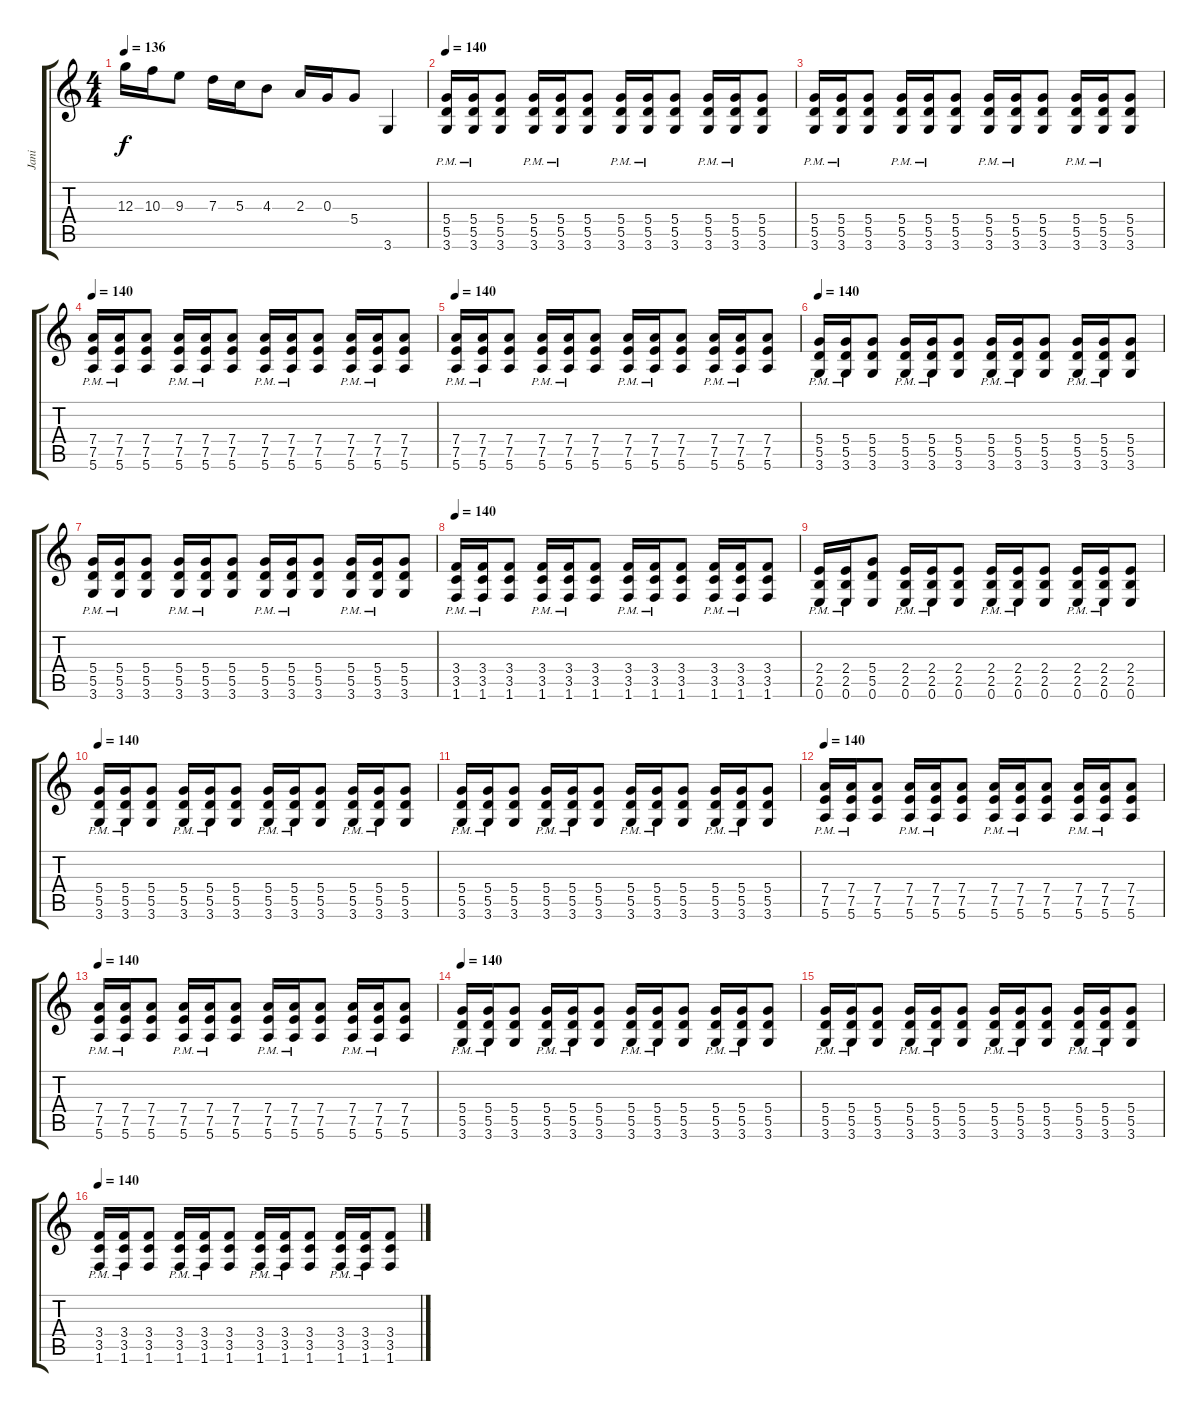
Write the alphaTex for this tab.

\track ("Jani" "Jani") {instrument overdrivenguitar}
\staff {score tabs}
\tuning (E4 B3 G3 D3 A2 E2) {hide}
\ts (4 4)
\tempo 136
\clef g2
\ks c
12.3.16{dy f} 10.3.16 9.3.8 7.3.16 5.3.16 4.3.8 2.3.16 0.3.16 5.4.8 3.6.4 |
\tempo 140
(5.4{pm} 5.5{pm} 3.6{pm}).16{instrument distortionguitar} (5.4{pm} 5.5{pm} 3.6{pm}).16 (5.4 5.5 3.6).8 (5.4{pm} 5.5{pm} 3.6{pm}).16 (5.4{pm} 5.5{pm} 3.6{pm}).16 (5.4 5.5 3.6).8 (5.4{pm} 5.5{pm} 3.6{pm}).16 (5.4{pm} 5.5{pm} 3.6{pm}).16 (5.4 5.5 3.6).8 (5.4{pm} 5.5{pm} 3.6{pm}).16 (5.4{pm} 5.5{pm} 3.6{pm}).16 (5.4 5.5 3.6).8 |
(5.4{pm} 5.5{pm} 3.6{pm}).16{instrument distortionguitar} (5.4{pm} 5.5{pm} 3.6{pm}).16 (5.4 5.5 3.6).8 (5.4{pm} 5.5{pm} 3.6{pm}).16 (5.4{pm} 5.5{pm} 3.6{pm}).16 (5.4 5.5 3.6).8 (5.4{pm} 5.5{pm} 3.6{pm}).16 (5.4{pm} 5.5{pm} 3.6{pm}).16 (5.4 5.5 3.6).8 (5.4{pm} 5.5{pm} 3.6{pm}).16 (5.4{pm} 5.5{pm} 3.6{pm}).16 (5.4 5.5 3.6).8 |
\tempo 140
(7.4{pm} 7.5{pm} 5.6{pm}).16{instrument distortionguitar} (7.4{pm} 7.5{pm} 5.6{pm}).16 (7.4 7.5 5.6).8 (7.4{pm} 7.5{pm} 5.6{pm}).16 (7.4{pm} 7.5{pm} 5.6{pm}).16 (7.4 7.5 5.6).8 (7.4{pm} 7.5{pm} 5.6{pm}).16 (7.4{pm} 7.5{pm} 5.6{pm}).16 (7.4 7.5 5.6).8 (7.4{pm} 7.5{pm} 5.6{pm}).16 (7.4{pm} 7.5{pm} 5.6{pm}).16 (7.4 7.5 5.6).8 |
\tempo 140
(7.4{pm} 7.5{pm} 5.6{pm}).16{instrument distortionguitar} (7.4{pm} 7.5{pm} 5.6{pm}).16 (7.4 7.5 5.6).8 (7.4{pm} 7.5{pm} 5.6{pm}).16 (7.4{pm} 7.5{pm} 5.6{pm}).16 (7.4 7.5 5.6).8 (7.4{pm} 7.5{pm} 5.6{pm}).16 (7.4{pm} 7.5{pm} 5.6{pm}).16 (7.4 7.5 5.6).8 (7.4{pm} 7.5{pm} 5.6{pm}).16 (7.4{pm} 7.5{pm} 5.6{pm}).16 (7.4 7.5 5.6).8 |
\tempo 140
(5.4{pm} 5.5{pm} 3.6{pm}).16{instrument distortionguitar} (5.4{pm} 5.5{pm} 3.6{pm}).16 (5.4 5.5 3.6).8 (5.4{pm} 5.5{pm} 3.6{pm}).16 (5.4{pm} 5.5{pm} 3.6{pm}).16 (5.4 5.5 3.6).8 (5.4{pm} 5.5{pm} 3.6{pm}).16 (5.4{pm} 5.5{pm} 3.6{pm}).16 (5.4 5.5 3.6).8 (5.4{pm} 5.5{pm} 3.6{pm}).16 (5.4{pm} 5.5{pm} 3.6{pm}).16 (5.4 5.5 3.6).8 |
(5.4{pm} 5.5{pm} 3.6{pm}).16{instrument distortionguitar} (5.4{pm} 5.5{pm} 3.6{pm}).16 (5.4 5.5 3.6).8 (5.4{pm} 5.5{pm} 3.6{pm}).16 (5.4{pm} 5.5{pm} 3.6{pm}).16 (5.4 5.5 3.6).8 (5.4{pm} 5.5{pm} 3.6{pm}).16 (5.4{pm} 5.5{pm} 3.6{pm}).16 (5.4 5.5 3.6).8 (5.4{pm} 5.5{pm} 3.6{pm}).16 (5.4{pm} 5.5{pm} 3.6{pm}).16 (5.4 5.5 3.6).8 |
\tempo 140
(3.4{pm} 3.5{pm} 1.6{pm}).16{instrument distortionguitar} (3.4{pm} 3.5{pm} 1.6{pm}).16 (3.4 3.5 1.6).8 (3.4{pm} 3.5{pm} 1.6{pm}).16 (3.4{pm} 3.5{pm} 1.6{pm}).16 (3.4 3.5 1.6).8 (3.4{pm} 3.5{pm} 1.6{pm}).16 (3.4{pm} 3.5{pm} 1.6{pm}).16 (3.4 3.5 1.6).8 (3.4{pm} 3.5{pm} 1.6{pm}).16 (3.4{pm} 3.5{pm} 1.6{pm}).16 (3.4 3.5 1.6).8 |
(2.4{pm} 2.5{pm} 0.6{pm}).16{instrument distortionguitar} (2.4{pm} 2.5{pm} 0.6{pm}).16 (5.4 5.5 0.6).8 (2.4{pm} 2.5{pm} 0.6{pm}).16 (2.4{pm} 2.5{pm} 0.6{pm}).16 (2.4 2.5 0.6).8 (2.4{pm} 2.5{pm} 0.6{pm}).16 (2.4{pm} 2.5{pm} 0.6{pm}).16 (2.4 2.5 0.6).8 (2.4{pm} 2.5{pm} 0.6{pm}).16 (2.4{pm} 2.5{pm} 0.6{pm}).16 (2.4 2.5 0.6).8 |
\tempo 140
(5.4{pm} 5.5{pm} 3.6{pm}).16{instrument distortionguitar} (5.4{pm} 5.5{pm} 3.6{pm}).16 (5.4 5.5 3.6).8 (5.4{pm} 5.5{pm} 3.6{pm}).16 (5.4{pm} 5.5{pm} 3.6{pm}).16 (5.4 5.5 3.6).8 (5.4{pm} 5.5{pm} 3.6{pm}).16 (5.4{pm} 5.5{pm} 3.6{pm}).16 (5.4 5.5 3.6).8 (5.4{pm} 5.5{pm} 3.6{pm}).16 (5.4{pm} 5.5{pm} 3.6{pm}).16 (5.4 5.5 3.6).8 |
(5.4{pm} 5.5{pm} 3.6{pm}).16{instrument distortionguitar} (5.4{pm} 5.5{pm} 3.6{pm}).16 (5.4 5.5 3.6).8 (5.4{pm} 5.5{pm} 3.6{pm}).16 (5.4{pm} 5.5{pm} 3.6{pm}).16 (5.4 5.5 3.6).8 (5.4{pm} 5.5{pm} 3.6{pm}).16 (5.4{pm} 5.5{pm} 3.6{pm}).16 (5.4 5.5 3.6).8 (5.4{pm} 5.5{pm} 3.6{pm}).16 (5.4{pm} 5.5{pm} 3.6{pm}).16 (5.4 5.5 3.6).8 |
\tempo 140
(7.4{pm} 7.5{pm} 5.6{pm}).16{instrument distortionguitar} (7.4{pm} 7.5{pm} 5.6{pm}).16 (7.4 7.5 5.6).8 (7.4{pm} 7.5{pm} 5.6{pm}).16 (7.4{pm} 7.5{pm} 5.6{pm}).16 (7.4 7.5 5.6).8 (7.4{pm} 7.5{pm} 5.6{pm}).16 (7.4{pm} 7.5{pm} 5.6{pm}).16 (7.4 7.5 5.6).8 (7.4{pm} 7.5{pm} 5.6{pm}).16 (7.4{pm} 7.5{pm} 5.6{pm}).16 (7.4 7.5 5.6).8 |
\tempo 140
(7.4{pm} 7.5{pm} 5.6{pm}).16{instrument distortionguitar} (7.4{pm} 7.5{pm} 5.6{pm}).16 (7.4 7.5 5.6).8 (7.4{pm} 7.5{pm} 5.6{pm}).16 (7.4{pm} 7.5{pm} 5.6{pm}).16 (7.4 7.5 5.6).8 (7.4{pm} 7.5{pm} 5.6{pm}).16 (7.4{pm} 7.5{pm} 5.6{pm}).16 (7.4 7.5 5.6).8 (7.4{pm} 7.5{pm} 5.6{pm}).16 (7.4{pm} 7.5{pm} 5.6{pm}).16 (7.4 7.5 5.6).8 |
\tempo 140
(5.4{pm} 5.5{pm} 3.6{pm}).16{instrument distortionguitar} (5.4{pm} 5.5{pm} 3.6{pm}).16 (5.4 5.5 3.6).8 (5.4{pm} 5.5{pm} 3.6{pm}).16 (5.4{pm} 5.5{pm} 3.6{pm}).16 (5.4 5.5 3.6).8 (5.4{pm} 5.5{pm} 3.6{pm}).16 (5.4{pm} 5.5{pm} 3.6{pm}).16 (5.4 5.5 3.6).8 (5.4{pm} 5.5{pm} 3.6{pm}).16 (5.4{pm} 5.5{pm} 3.6{pm}).16 (5.4 5.5 3.6).8 |
(5.4{pm} 5.5{pm} 3.6{pm}).16{instrument distortionguitar} (5.4{pm} 5.5{pm} 3.6{pm}).16 (5.4 5.5 3.6).8 (5.4{pm} 5.5{pm} 3.6{pm}).16 (5.4{pm} 5.5{pm} 3.6{pm}).16 (5.4 5.5 3.6).8 (5.4{pm} 5.5{pm} 3.6{pm}).16 (5.4{pm} 5.5{pm} 3.6{pm}).16 (5.4 5.5 3.6).8 (5.4{pm} 5.5{pm} 3.6{pm}).16 (5.4{pm} 5.5{pm} 3.6{pm}).16 (5.4 5.5 3.6).8 |
\tempo 140
(3.4{pm} 3.5{pm} 1.6{pm}).16{instrument distortionguitar} (3.4{pm} 3.5{pm} 1.6{pm}).16 (3.4 3.5 1.6).8 (3.4{pm} 3.5{pm} 1.6{pm}).16 (3.4{pm} 3.5{pm} 1.6{pm}).16 (3.4 3.5 1.6).8 (3.4{pm} 3.5{pm} 1.6{pm}).16 (3.4{pm} 3.5{pm} 1.6{pm}).16 (3.4 3.5 1.6).8 (3.4{pm} 3.5{pm} 1.6{pm}).16 (3.4{pm} 3.5{pm} 1.6{pm}).16 (3.4 3.5 1.6).8
